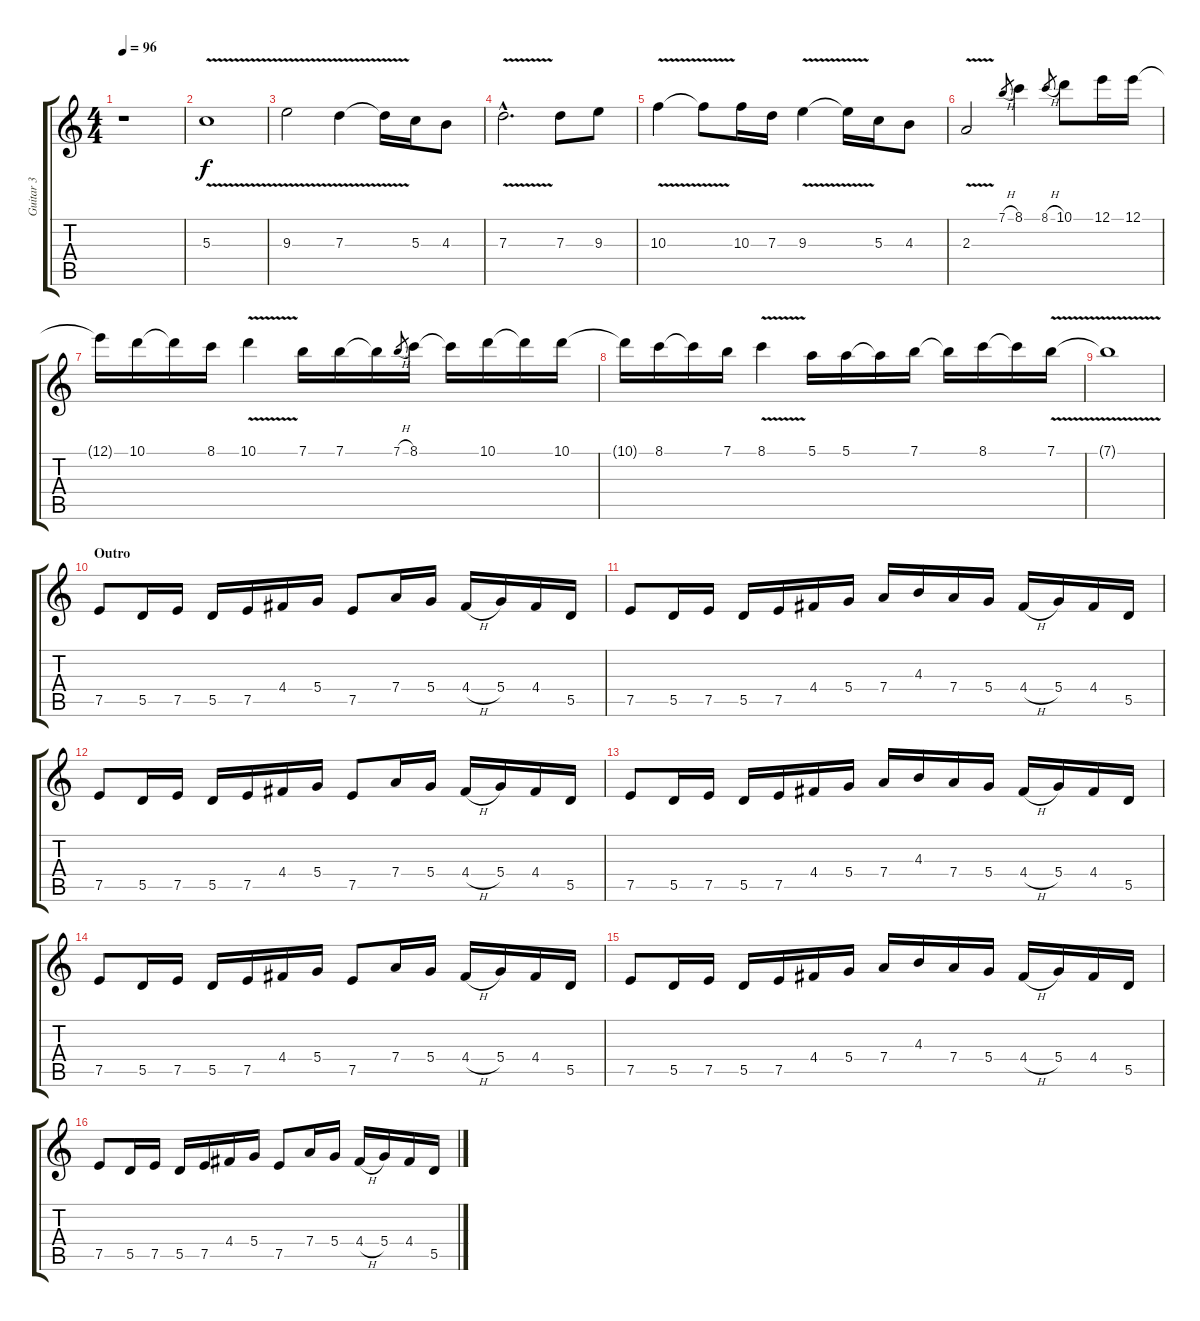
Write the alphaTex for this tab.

\track ("Guitar 3" "Guitar 3") {instrument distortionguitar}
\staff {score tabs}
\tuning (E4 B3 G3 D3 A2 E2) {hide}
\ts (4 4)
\tempo 96
\clef g2
\ks c
r.1{dy f} |
5.3{v}.1 |
9.3{v}.2 7.3{v}.4 7.3{t}.16 5.3.16 4.3.8 |
7.3{v hac}.2{d} 7.3.8 9.3.8 |
10.3{v}.4 10.3{t}.8 10.3.16 7.3.16 9.3{v}.4 9.3{t}.16 5.3.16 4.3.8 |
2.3{v}.2 7.1{h}.8{gr} 8.1.4 8.1{h}.8{gr} 10.1.8 12.1.16 12.1.16 |
12.1{t}.16 10.1.16 10.1{t}.16 8.1.16 10.1{v}.4 7.1.16 7.1.16 7.1{t}.16 7.1{h}.8{gr} 8.1.16 8.1{t}.16 10.1.16 10.1{t}.16 10.1.16 |
10.1{t}.16 8.1.16 8.1{t}.16 7.1.16 8.1{v}.4 5.1.16 5.1.16 5.1{t}.16 7.1.16 7.1{t}.16 8.1.16 8.1{t}.16 7.1{v}.16 |
7.1{t}.1 |
\section ("" "Outro")
7.5.8 5.5.16 7.5.16 5.5.16 7.5.16 4.4.16 5.4.16 7.5.8 7.4.16 5.4.16 4.4{h}.16 5.4.16 4.4.16 5.5.16 |
7.5.8 5.5.16 7.5.16 5.5.16 7.5.16 4.4.16 5.4.16 7.4.16 4.3.16 7.4.16 5.4.16 4.4{h}.16 5.4.16 4.4.16 5.5.16 |
7.5.8 5.5.16 7.5.16 5.5.16 7.5.16 4.4.16 5.4.16 7.5.8 7.4.16 5.4.16 4.4{h}.16 5.4.16 4.4.16 5.5.16 |
7.5.8 5.5.16 7.5.16 5.5.16 7.5.16 4.4.16 5.4.16 7.4.16 4.3.16 7.4.16 5.4.16 4.4{h}.16 5.4.16 4.4.16 5.5.16 |
7.5.8 5.5.16 7.5.16 5.5.16 7.5.16 4.4.16 5.4.16 7.5.8 7.4.16 5.4.16 4.4{h}.16 5.4.16 4.4.16 5.5.16 |
7.5.8 5.5.16 7.5.16 5.5.16 7.5.16 4.4.16 5.4.16 7.4.16 4.3.16 7.4.16 5.4.16 4.4{h}.16 5.4.16 4.4.16 5.5.16 |
7.5.8 5.5.16 7.5.16 5.5.16 7.5.16 4.4.16 5.4.16 7.5.8 7.4.16 5.4.16 4.4{h}.16 5.4.16 4.4.16 5.5.16
